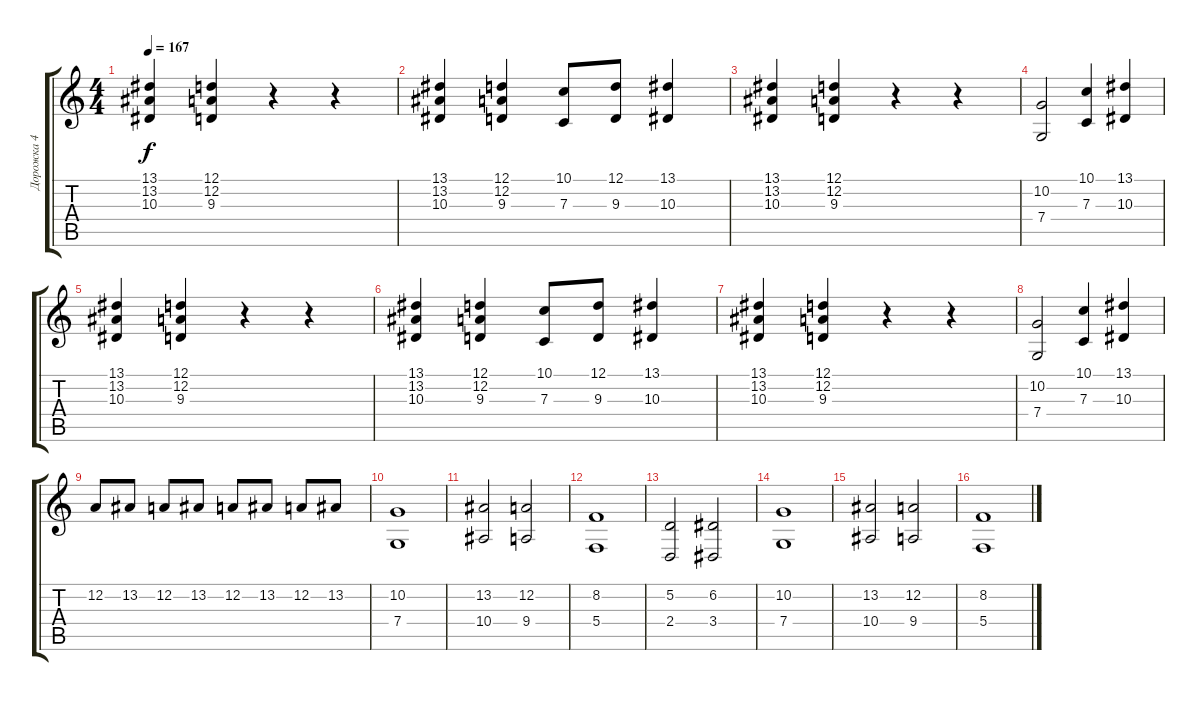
\track ("Дорожка 4" "Дорожка 4") {instrument choiraahs}
\staff {score tabs}
\tuning (D4 A3 F3 C3 G2 D2) {hide}
\ts (4 4)
\tempo 167
\clef g2
\ks c
(13.1 13.2 10.3).4{dy f} (12.1 12.2 9.3).4 r.4 r.4 |
(13.1 13.2 10.3).4 (12.1 12.2 9.3).4 (10.1 7.3).8 (12.1 9.3).8 (13.1 10.3).4 |
(13.1 13.2 10.3).4 (12.1 12.2 9.3).4 r.4 r.4 |
(10.2 7.4).2 (10.1 7.3).4 (13.1 10.3).4 |
(13.1 13.2 10.3).4 (12.1 12.2 9.3).4 r.4 r.4 |
(13.1 13.2 10.3).4 (12.1 12.2 9.3).4 (10.1 7.3).8 (12.1 9.3).8 (13.1 10.3).4 |
(13.1 13.2 10.3).4 (12.1 12.2 9.3).4 r.4 r.4 |
(10.2 7.4).2 (10.1 7.3).4 (13.1 10.3).4 |
12.2.8 13.2.8 12.2.8 13.2.8 12.2.8 13.2.8 12.2.8 13.2.8 |
(10.2 7.4).1 |
(13.2 10.4).2 (12.2 9.4).2 |
(8.2 5.4).1 |
(5.2 2.4).2 (6.2 3.4).2 |
(10.2 7.4).1 |
(13.2 10.4).2 (12.2 9.4).2 |
(8.2 5.4).1
